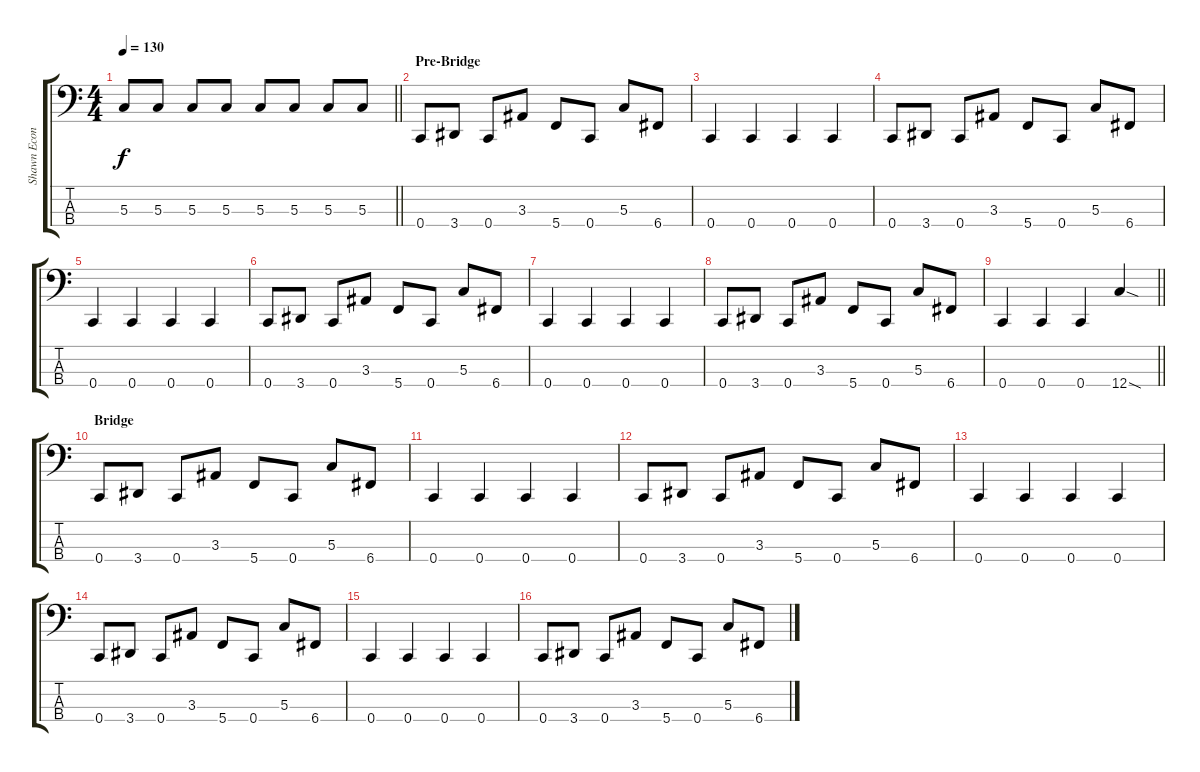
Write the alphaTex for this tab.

\track ("Shawn Economaki (Bass)" "Shawn Econ") {instrument electricbasspick}
\staff {score tabs}
\tuning (F2 C2 G1 C1) {hide}
\ts (4 4)
\tempo 130
\clef f4
\barLineRight lightlight
\ks c
5.3.8{dy f} 5.3.8 5.3.8 5.3.8 5.3.8 5.3.8 5.3.8 5.3.8 |
\section ("" "Pre-Bridge")
0.4.8 3.4.8 0.4.8 3.3.8 5.4.8 0.4.8 5.3.8 6.4.8 |
0.4.4 0.4.4 0.4.4 0.4.4 |
0.4.8 3.4.8 0.4.8 3.3.8 5.4.8 0.4.8 5.3.8 6.4.8 |
0.4.4 0.4.4 0.4.4 0.4.4 |
0.4.8 3.4.8 0.4.8 3.3.8 5.4.8 0.4.8 5.3.8 6.4.8 |
0.4.4 0.4.4 0.4.4 0.4.4 |
0.4.8 3.4.8 0.4.8 3.3.8 5.4.8 0.4.8 5.3.8 6.4.8 |
\barLineRight lightlight
0.4.4 0.4.4 0.4.4 12.4{sod}.4 |
\section ("" "Bridge")
0.4.8 3.4.8 0.4.8 3.3.8 5.4.8 0.4.8 5.3.8 6.4.8 |
0.4.4 0.4.4 0.4.4 0.4.4 |
0.4.8 3.4.8 0.4.8 3.3.8 5.4.8 0.4.8 5.3.8 6.4.8 |
0.4.4 0.4.4 0.4.4 0.4.4 |
0.4.8 3.4.8 0.4.8 3.3.8 5.4.8 0.4.8 5.3.8 6.4.8 |
0.4.4 0.4.4 0.4.4 0.4.4 |
0.4.8 3.4.8 0.4.8 3.3.8 5.4.8 0.4.8 5.3.8 6.4.8
